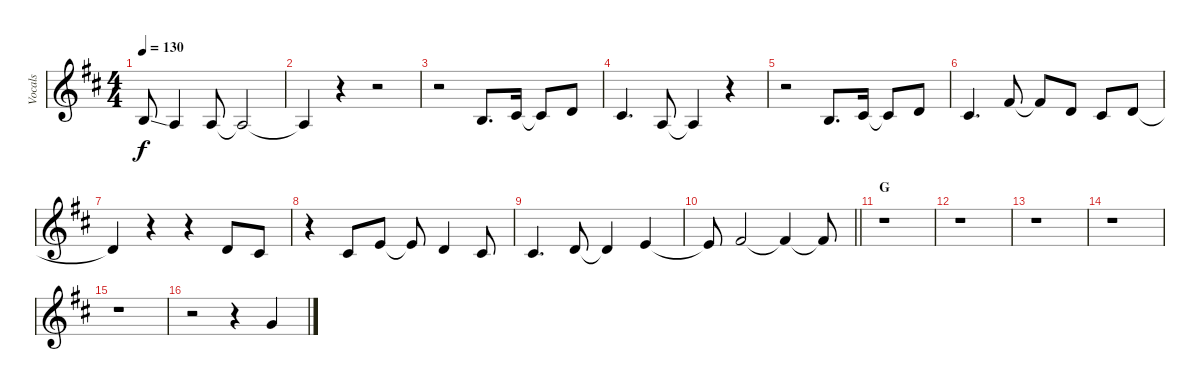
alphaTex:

\track ("Vocals" "Vocals") {instrument voiceoohs}
\staff {score}
\tuning (E4 B3 G3 D3 A2 E2 B1) {hide}
\ts (4 4)
\tempo 130
\clef g2
\ks d
4.3{ss}.8{dy f} 2.3.4 2.3.8 2.3{t}.2 |
2.3{t}.4 r.4 r.2 |
r.2 0.2.8{d} 2.2.16 2.2{t}.8 3.2.8 |
2.2.4{d} 2.3.8 2.3{t}.4 r.4 |
r.2 0.2.8{d} 2.2.16 2.2{t}.8 3.2.8 |
2.2.4{d} 2.1.8 2.1{t}.8 3.2.8 2.2.8 3.2.8 |
3.2{t}.4 r.4 r.4 3.2.8 2.2.8 |
r.4 2.2.8 0.1.8 0.1{t}.8 3.2.4 2.2.8 |
2.2.4{d} 3.2.8 3.2{t}.4 0.1.4 |
\barLineRight lightlight
0.1{t}.8 2.1.2 2.1{t}.4 2.1{t}.8 |
\section ("" "G")
r.1 |
r.1 |
r.1 |
r.1 |
r.1 |
r.2 r.4 3.1.4
